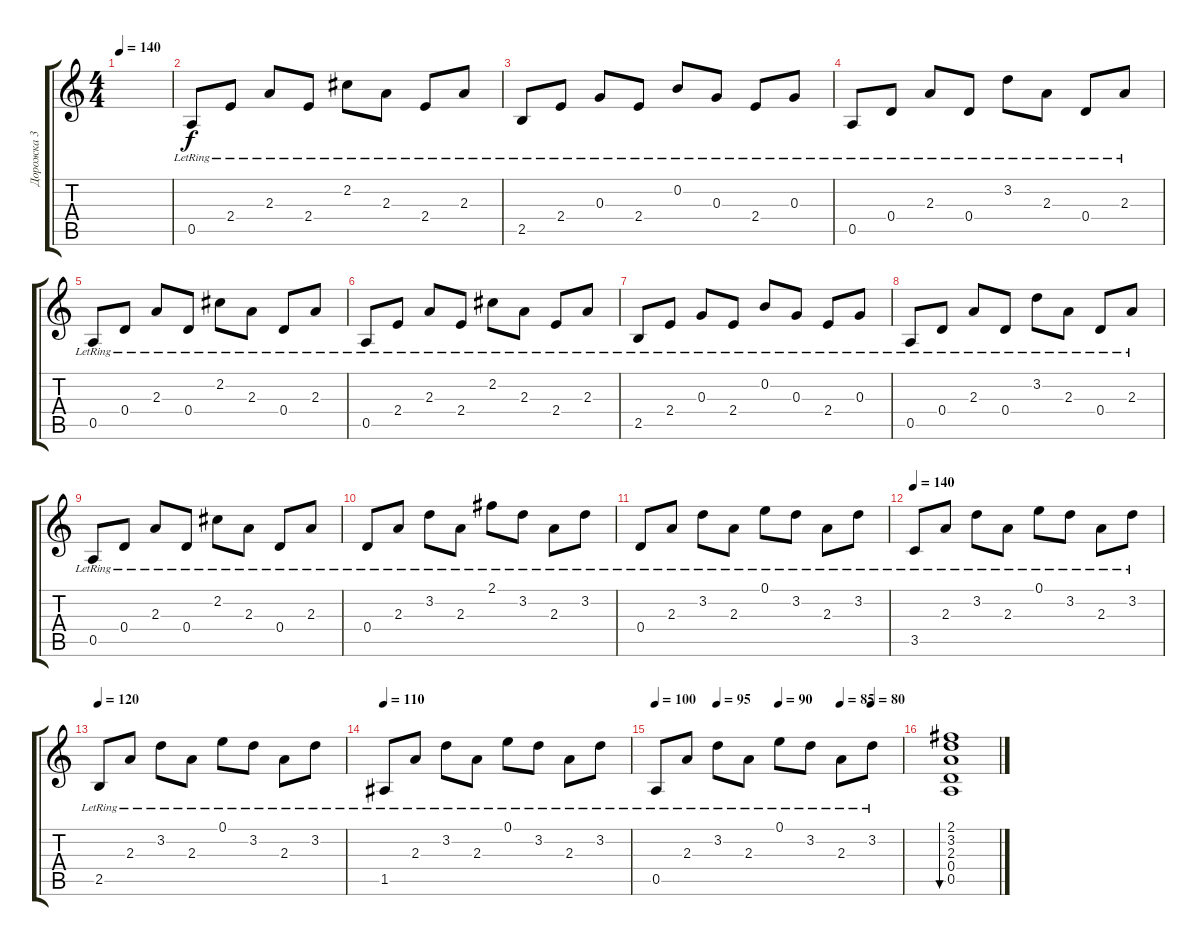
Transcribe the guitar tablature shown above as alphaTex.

\track ("Дорожка 3" "Дорожка 3") {instrument electricguitarjazz}
\staff {score tabs}
\tuning (E4 B3 G3 D3 A2 D2) {hide}
\ts (4 4)
\tempo 140
\clef g2
\ks c
|
0.5{lr}.8 2.4{lr}.8 2.3{lr}.8 2.4{lr}.8 2.2{lr}.8 2.3{lr}.8 2.4{lr}.8 2.3{lr}.8 |
2.5{lr}.8 2.4{lr}.8 0.3{lr}.8 2.4{lr}.8 0.2{lr}.8 0.3{lr}.8 2.4{lr}.8 0.3{lr}.8 |
0.5{lr}.8 0.4{lr}.8 2.3{lr}.8 0.4{lr}.8 3.2{lr}.8 2.3{lr}.8 0.4{lr}.8 2.3{lr}.8 |
0.5{lr}.8 0.4{lr}.8 2.3{lr}.8 0.4{lr}.8 2.2{lr}.8 2.3{lr}.8 0.4{lr}.8 2.3{lr}.8 |
0.5{lr}.8 2.4{lr}.8 2.3{lr}.8 2.4{lr}.8 2.2{lr}.8 2.3{lr}.8 2.4{lr}.8 2.3{lr}.8 |
2.5{lr}.8 2.4{lr}.8 0.3{lr}.8 2.4{lr}.8 0.2{lr}.8 0.3{lr}.8 2.4{lr}.8 0.3{lr}.8 |
0.5{lr}.8 0.4{lr}.8 2.3{lr}.8 0.4{lr}.8 3.2{lr}.8 2.3{lr}.8 0.4{lr}.8 2.3{lr}.8 |
0.5{lr}.8 0.4{lr}.8 2.3{lr}.8 0.4{lr}.8 2.2{lr}.8 2.3{lr}.8 0.4{lr}.8 2.3{lr}.8 |
0.4{lr}.8 2.3{lr}.8 3.2{lr}.8 2.3{lr}.8 2.1{lr}.8 3.2{lr}.8 2.3{lr}.8 3.2{lr}.8 |
0.4{lr}.8 2.3{lr}.8 3.2{lr}.8 2.3{lr}.8 0.1{lr}.8 3.2{lr}.8 2.3{lr}.8 3.2{lr}.8 |
\tempo 140
3.5{lr}.8 2.3{lr}.8 3.2{lr}.8 2.3{lr}.8 0.1{lr}.8 3.2{lr}.8 2.3{lr}.8 3.2{lr}.8 |
\tempo 120
2.5{lr}.8 2.3{lr}.8 3.2{lr}.8 2.3{lr}.8 0.1{lr}.8 3.2{lr}.8 2.3{lr}.8 3.2{lr}.8 |
\tempo 110
1.5{lr}.8 2.3{lr}.8 3.2{lr}.8 2.3{lr}.8 0.1{lr}.8 3.2{lr}.8 2.3{lr}.8 3.2{lr}.8 |
\tempo 100
\tempo (95 0.25)
\tempo (90 0.5)
\tempo (85 0.75)
\tempo (80 0.875)
0.5{lr}.8 2.3{lr}.8 3.2{lr}.8 2.3{lr}.8 0.1{lr}.8 3.2{lr}.8 2.3{lr}.8 3.2{lr}.8 |
(2.1 3.2 2.3 0.4 0.5).1{bu 120}
